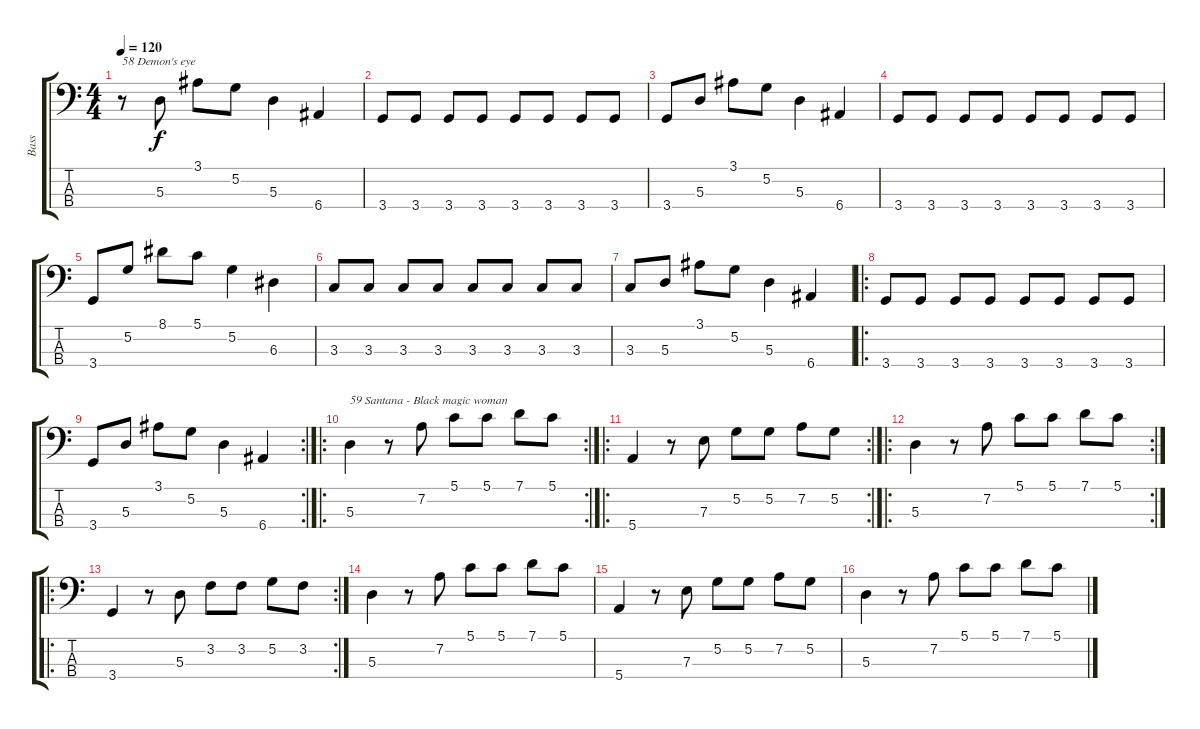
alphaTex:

\track ("Bass" "Bass") {instrument electricbassfinger}
\staff {score tabs}
\tuning (G2 D2 A1 E1) {hide}
\ts (4 4)
\tempo 120
\clef f4
\ks c
r.8{txt "58 Demon's eye" dy f} 5.3.8 3.1.8 5.2.8 5.3.4 6.4.4 |
3.4.8 3.4.8 3.4.8 3.4.8 3.4.8 3.4.8 3.4.8 3.4.8 |
3.4.8 5.3.8 3.1.8 5.2.8 5.3.4 6.4.4 |
3.4.8 3.4.8 3.4.8 3.4.8 3.4.8 3.4.8 3.4.8 3.4.8 |
3.4.8 5.2.8 8.1.8 5.1.8 5.2.4 6.3.4 |
3.3.8 3.3.8 3.3.8 3.3.8 3.3.8 3.3.8 3.3.8 3.3.8 |
3.3.8 5.3.8 3.1.8 5.2.8 5.3.4 6.4.4 |
\ro
3.4.8 3.4.8 3.4.8 3.4.8 3.4.8 3.4.8 3.4.8 3.4.8 |
\rc 2
3.4.8 5.3.8 3.1.8 5.2.8 5.3.4 6.4.4 |
\ro
\rc 2
5.3.4{txt "59 Santana - Black magic woman"} r.8 7.2.8 5.1.8 5.1.8 7.1.8 5.1.8 |
\ro
\rc 2
5.4.4 r.8 7.3.8 5.2.8 5.2.8 7.2.8 5.2.8 |
\ro
\rc 2
5.3.4 r.8 7.2.8 5.1.8 5.1.8 7.1.8 5.1.8 |
\ro
\rc 2
3.4.4 r.8 5.3.8 3.2.8 3.2.8 5.2.8 3.2.8 |
5.3.4 r.8 7.2.8 5.1.8 5.1.8 7.1.8 5.1.8 |
5.4.4 r.8 7.3.8 5.2.8 5.2.8 7.2.8 5.2.8 |
5.3.4 r.8 7.2.8 5.1.8 5.1.8 7.1.8 5.1.8
